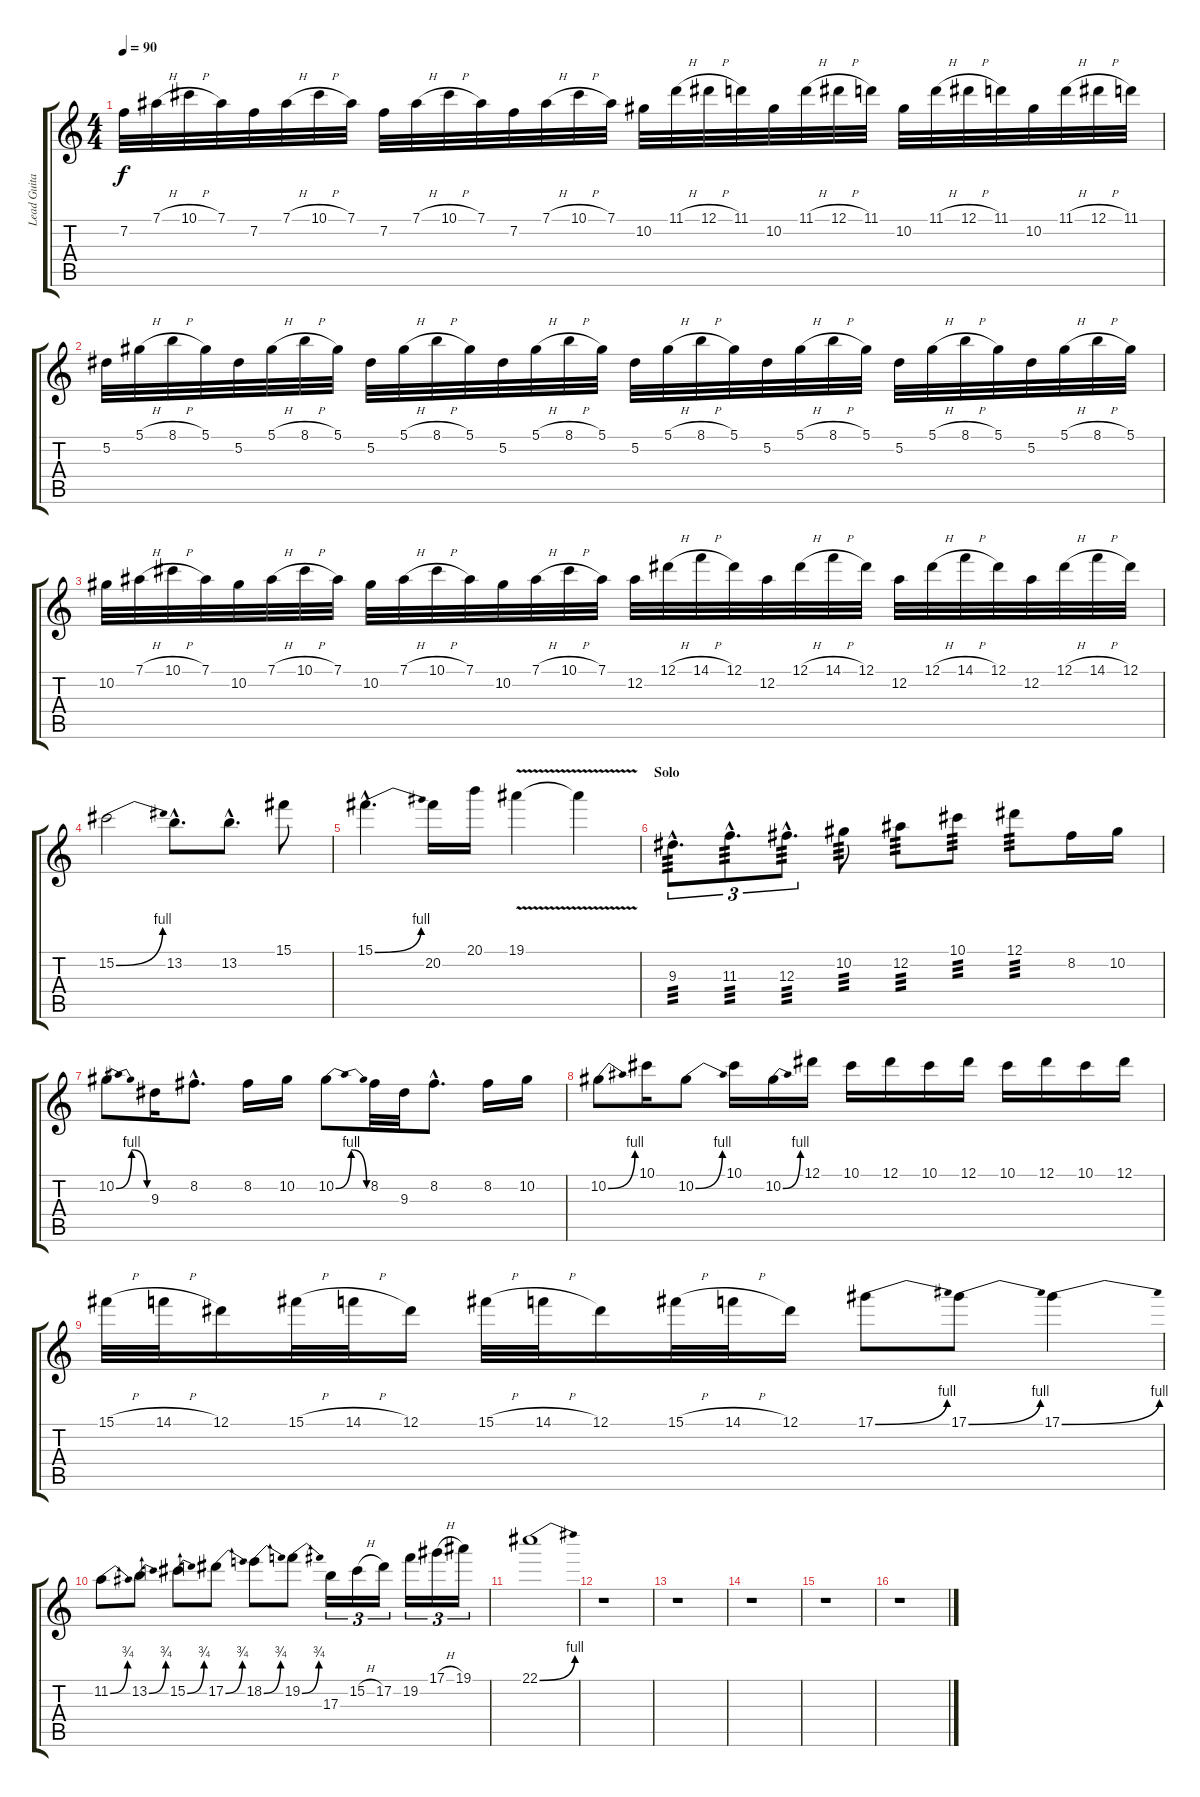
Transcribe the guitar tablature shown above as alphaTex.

\track ("Lead Guitar" "Lead Guita") {instrument distortionguitar}
\staff {score tabs}
\tuning (Eb4 Bb3 Gb3 Db3 Ab2 Eb2) {hide}
\ts (4 4)
\tempo 90
\clef g2
\ks c
7.2.32{dy f} 7.1{h}.32 10.1{h}.32 7.1.32 7.2.32 7.1{h}.32 10.1{h}.32 7.1.32 7.2.32 7.1{h}.32 10.1{h}.32 7.1.32 7.2.32 7.1{h}.32 10.1{h}.32 7.1.32 10.2.32 11.1{h}.32 12.1{h}.32 11.1.32 10.2.32 11.1{h}.32 12.1{h}.32 11.1.32 10.2.32 11.1{h}.32 12.1{h}.32 11.1.32 10.2.32 11.1{h}.32 12.1{h}.32 11.1.32 |
5.2.32 5.1{h}.32 8.1{h}.32 5.1.32 5.2.32 5.1{h}.32 8.1{h}.32 5.1.32 5.2.32 5.1{h}.32 8.1{h}.32 5.1.32 5.2.32 5.1{h}.32 8.1{h}.32 5.1.32 5.2.32 5.1{h}.32 8.1{h}.32 5.1.32 5.2.32 5.1{h}.32 8.1{h}.32 5.1.32 5.2.32 5.1{h}.32 8.1{h}.32 5.1.32 5.2.32 5.1{h}.32 8.1{h}.32 5.1.32 |
10.2.32 7.1{h}.32 10.1{h}.32 7.1.32 10.2.32 7.1{h}.32 10.1{h}.32 7.1.32 10.2.32 7.1{h}.32 10.1{h}.32 7.1.32 10.2.32 7.1{h}.32 10.1{h}.32 7.1.32 12.2.32 12.1{h}.32 14.1{h}.32 12.1.32 12.2.32 12.1{h}.32 14.1{h}.32 12.1.32 12.2.32 12.1{h}.32 14.1{h}.32 12.1.32 12.2.32 12.1{h}.32 14.1{h}.32 12.1.32 |
15.2{be (bend 0 0 60 4)}.2 13.2{hac}.8{d} 13.2{hac}.8{d} 15.1.8 |
15.1{be (bend 0 0 60 4) hac}.4{d} 20.2.16 20.1.16 19.1{v}.4 19.1{t}.4 |
\section ("" "Solo")
9.3{hac}.8{d tu (3 2) tp 3} 11.3{hac}.8{d tu (3 2) tp 3} 12.3{hac}.8{d tu (3 2) tp 3} 10.2.8{tp 3} 12.2.8{tp 3} 10.1.8{tp 3} 12.1.8{tp 3} 8.2.16 10.2.16 |
10.2{be (bendrelease 0 0 30 4 45 4 60 0)}.8 9.3.16 8.2{hac}.8{d} 8.2.16 10.2.16 10.2{be (bendrelease 0 0 30 4 50 4 60 0)}.8 8.2.32 9.3.32 8.2{hac}.8{d} 8.2.16 10.2.16 |
10.2{be (bend 0 0 60 4)}.8 10.1.16 10.2{be (bend 0 0 60 4)}.8 10.1.16 10.2{be (bend 0 0 60 4)}.16 12.1.16 10.1.16 12.1.16 10.1.16 12.1.16 10.1.16 12.1.16 10.1.16 12.1.16 |
15.1{h}.32 14.1{h}.32 12.1.16 15.1{h}.32 14.1{h}.32 12.1.16 15.1{h}.32 14.1{h}.32 12.1.16 15.1{h}.32 14.1{h}.32 12.1.16 17.1{be (bend 0 0 60 4)}.8 17.1{be (bend 0 0 60 4)}.8 17.1{be (bend 0 0 60 4)}.4 |
11.2{be (bend 0 0 60 3)}.8 13.2{be (bend 0 0 60 3)}.8 15.2{be (bend 0 0 60 3)}.8 17.2{be (bend 0 0 60 3)}.8 18.2{be (bend 0 0 60 3)}.8 19.2{be (bend 0 0 60 3)}.8 17.3.16{tu (3 2)} 15.2{h}.16{tu (3 2)} 17.2.16{tu (3 2)} 19.2.16{tu (3 2)} 17.1{h}.16{tu (3 2)} 19.1.16{tu (3 2)} |
22.1{be (bend 0 0 60 4)}.1 |
r.1 |
r.1 |
r.1 |
r.1 |
r.1
